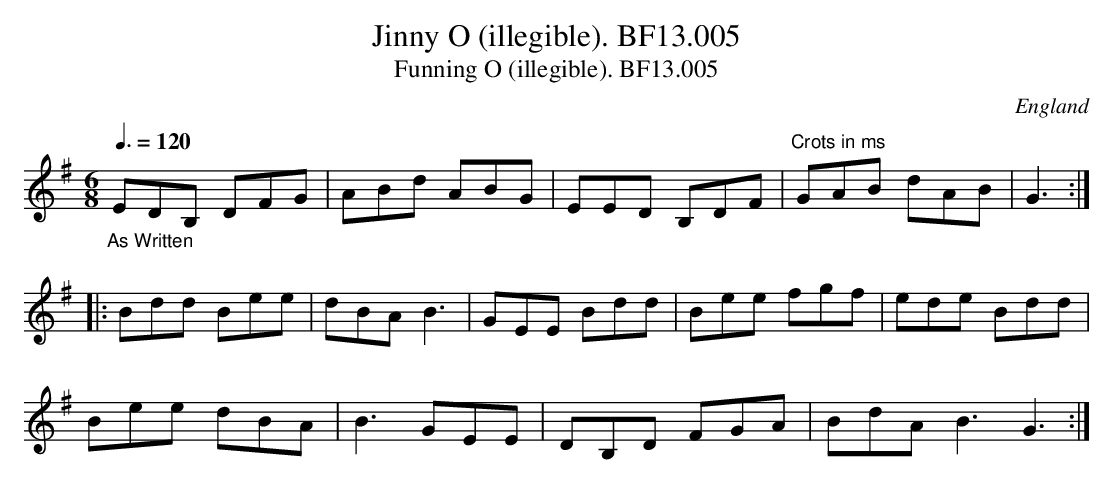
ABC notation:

X:1
T:Jinny O (illegible). BF13.005
T:Funning O (illegible). BF13.005
L:1/8
M:6/8
O:England
Q:3/8=120
K:G major
"_As Written"EDB, DFG|ABd ABG|EED B,DF|"^Crots in ms"GAB dAB|G3:|!
|:Bdd Bee|dBA B3|GEE Bdd|Bee fgf|ede Bdd|!
Bee dBA|B3GEE|DB,D FGA|BdA  B3G3:|
